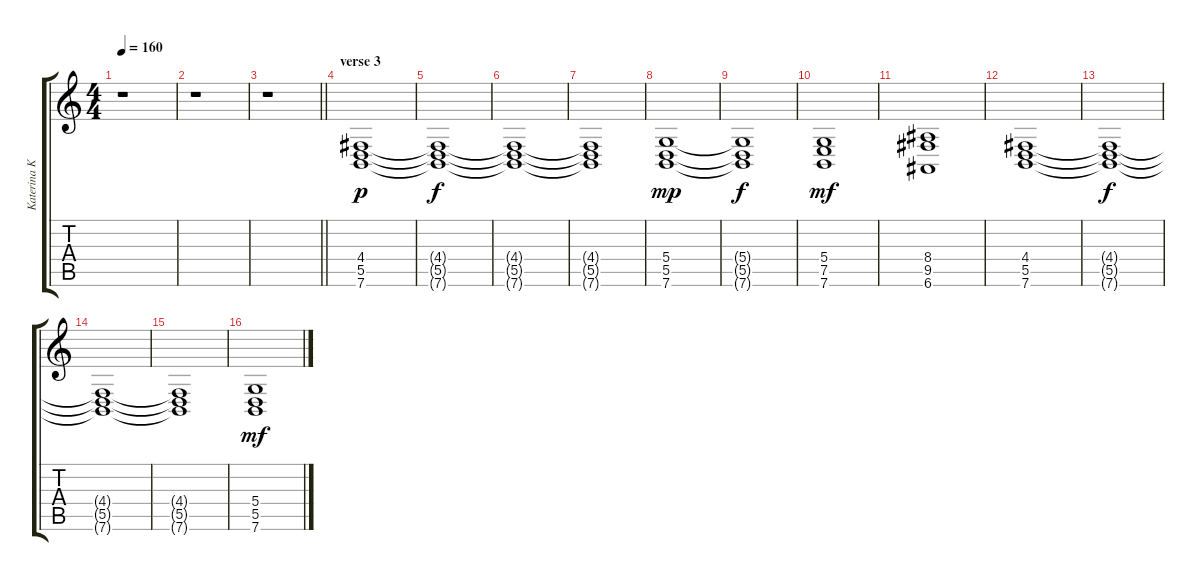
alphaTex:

\track ("Katerina Kotelnikova " "Katerina K") {instrument drawbarorgan}
\staff {score tabs}
\tuning (E4 B3 G3 D3 A2 E2) {hide}
\ts (4 4)
\tempo 160
\clef g2
\ks c
r.1{dy mf} |
r.1 |
\barLineRight lightlight
r.1 |
\section ("" "verse 3")
(4.4 5.5 7.6).1{dy p} |
(4.4{t} 5.5{t} 7.6{t}).1{dy f} |
(4.4{t} 5.5{t} 7.6{t}).1 |
(4.4{t} 5.5{t} 7.6{t}).1 |
(5.4 5.5 7.6).1{dy mp} |
(5.4{t} 5.5{t} 7.6{t}).1{dy f} |
(5.4 7.5 7.6).1{dy mf} |
(8.4 9.5 6.6).1 |
(4.4 5.5 7.6).1 |
(4.4{t} 5.5{t} 7.6{t}).1{dy f} |
(4.4{t} 5.5{t} 7.6{t}).1 |
(4.4{t} 5.5{t} 7.6{t}).1 |
(5.4 5.5 7.6).1{dy mf}
